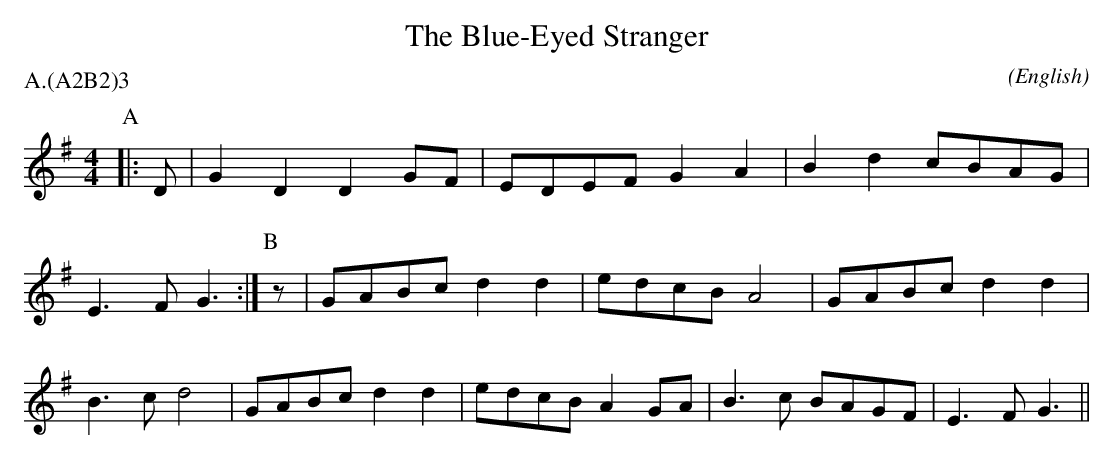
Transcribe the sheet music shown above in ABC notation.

X:1
T:The Blue-Eyed Stranger
M:4/4
C:
O:English
P:A.(A2B2)3
K:G
P:A
|: D | G2 D2 D2 GF | EDEF G2 A2 | B2 d2 cBAG  | E3 F G3 :|\
P:B
z | GABc  d2 d2 | edcB A4    | GABc  d2 d2 | B3 c d4 |\
GABc  d2 d2 | edcB A2 GA | B3 c  BAGF  | E3 F G3 ||
